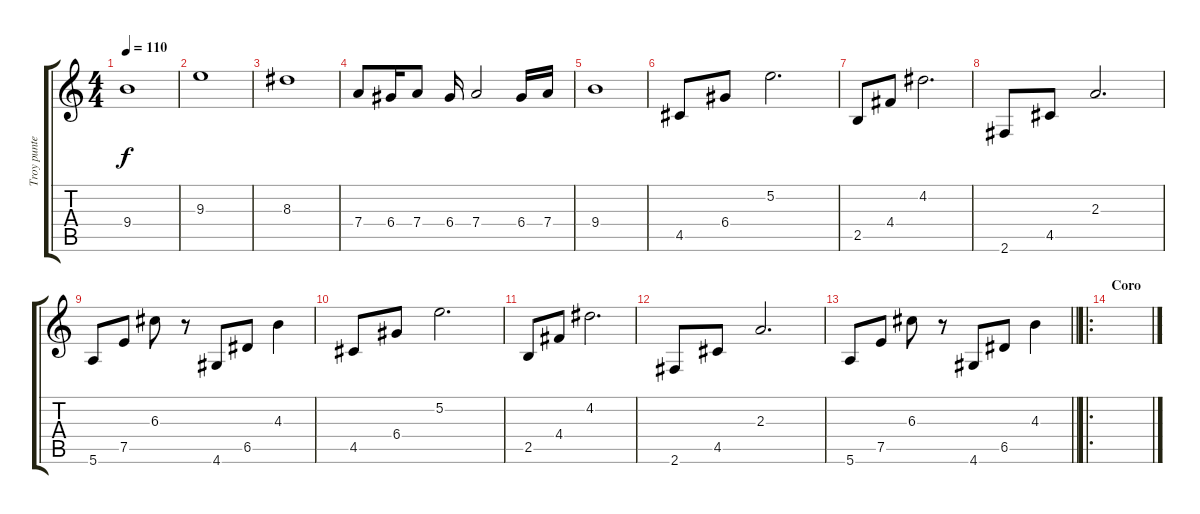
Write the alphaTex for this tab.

\track ("Troy punteo" "Troy punte") {instrument electricguitarjazz}
\staff {score tabs}
\tuning (E4 B3 G3 D3 A2 E2) {hide}
\ts (4 4)
\tempo 110
\clef g2
\ks c
9.4.1{dy f} |
9.3.1 |
8.3.1 |
7.4.8 6.4.16 7.4.8 6.4.16 7.4.2 6.4.16 7.4.16 |
9.4.1 |
4.5.8 6.4.8 5.2.2{d} |
2.5.8 4.4.8 4.2.2{d} |
2.6.8 4.5.8 2.3.2{d} |
5.6.8 7.5.8 6.3.8 r.8 4.6.8 6.5.8 4.3.4 |
4.5.8 6.4.8 5.2.2{d} |
2.5.8 4.4.8 4.2.2{d} |
2.6.8 4.5.8 2.3.2{d} |
\barLineRight lightlight
5.6.8 7.5.8 6.3.8 r.8 4.6.8 6.5.8 4.3.4 |
\ro
\section ("" "Coro")
